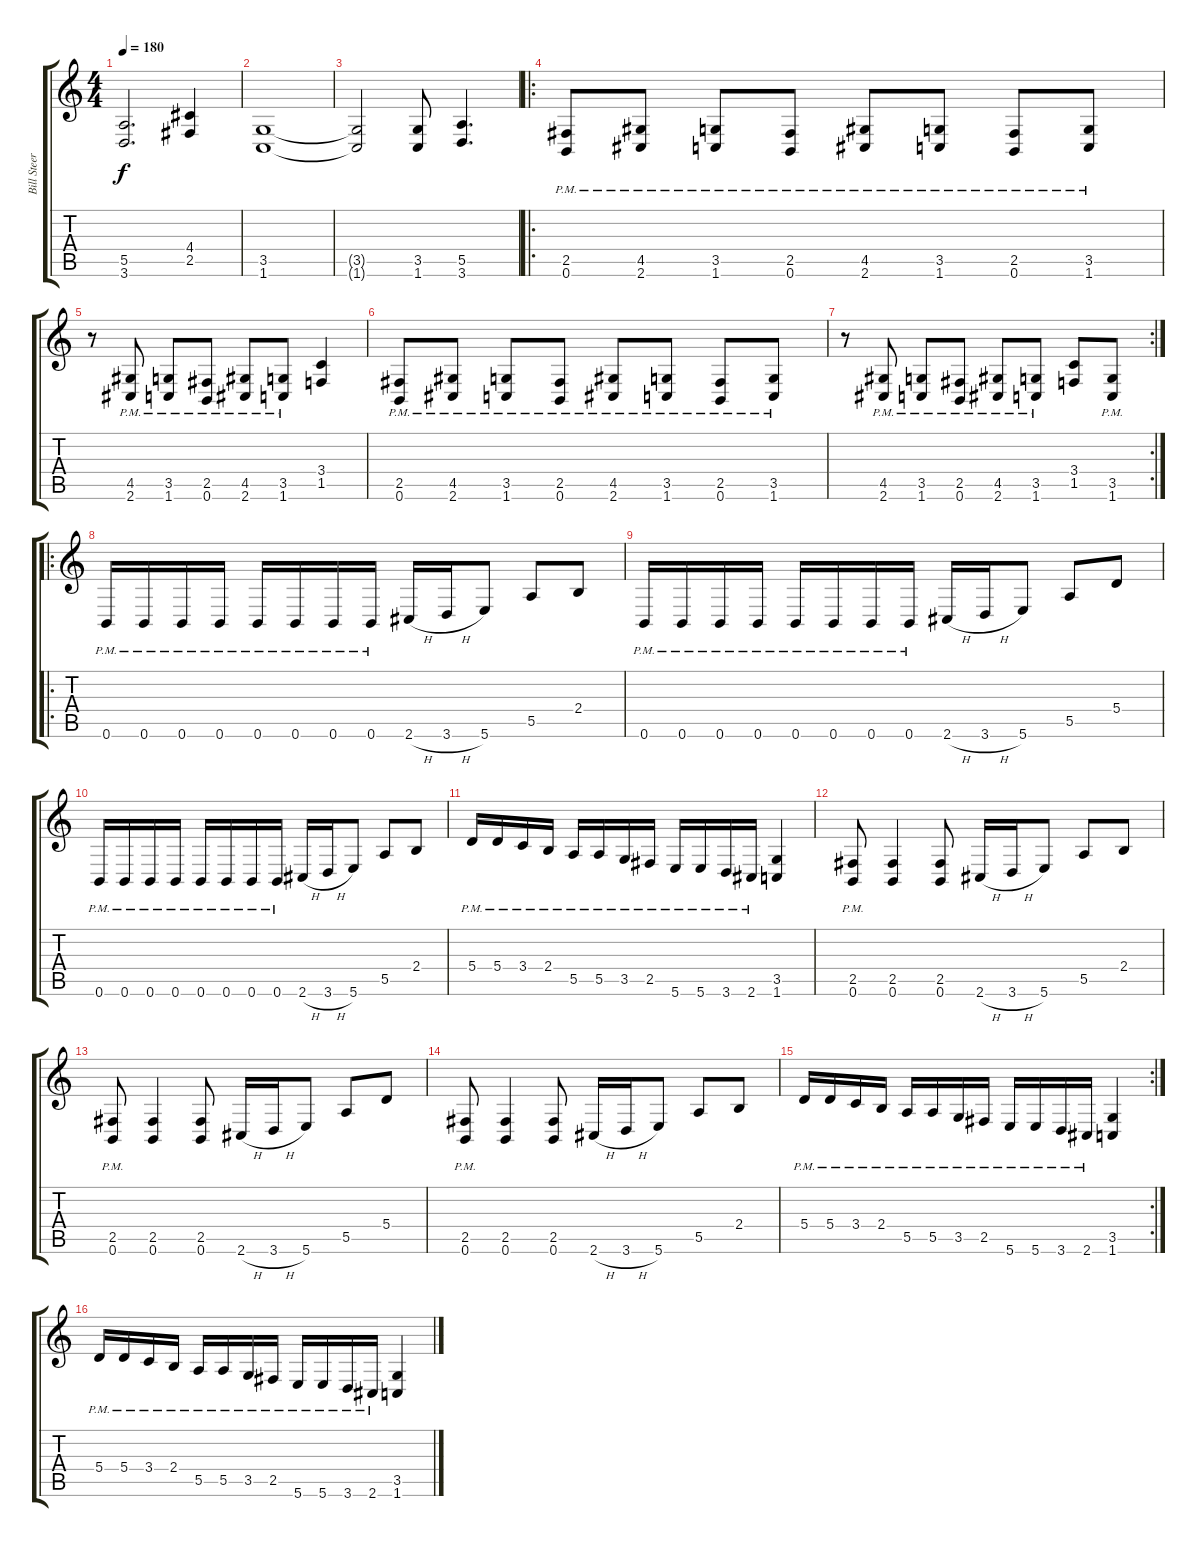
\track ("Bill Steer" "Bill Steer") {instrument distortionguitar}
\staff {score tabs}
\tuning (B3 Gb3 D3 A2 E2 B1) {hide}
\ts (4 4)
\tempo 180
\clef g2
\ks c
(5.5{t} 3.6{t}).2{d dy f} (4.4 2.5).4 |
(3.5 1.6).1 |
(3.5{t} 1.6{t}).2 (3.5 1.6).8 (5.5 3.6).4{d} |
\ro
(2.5{pm} 0.6{pm}).8 (4.5{pm} 2.6{pm}).8 (3.5{pm} 1.6{pm}).8 (2.5{pm} 0.6{pm}).8 (4.5{pm} 2.6{pm}).8 (3.5{pm} 1.6{pm}).8 (2.5{pm} 0.6{pm}).8 (3.5{pm} 1.6{pm}).8 |
r.8 (4.5{pm} 2.6{pm}).8 (3.5{pm} 1.6{pm}).8 (2.5{pm} 0.6{pm}).8 (4.5{pm} 2.6{pm}).8 (3.5{pm} 1.6{pm}).8 (3.4 1.5).4 |
(2.5{pm} 0.6{pm}).8 (4.5{pm} 2.6{pm}).8 (3.5{pm} 1.6{pm}).8 (2.5{pm} 0.6{pm}).8 (4.5{pm} 2.6{pm}).8 (3.5{pm} 1.6{pm}).8 (2.5{pm} 0.6{pm}).8 (3.5{pm} 1.6{pm}).8 |
\rc 2
r.8 (4.5{pm} 2.6{pm}).8 (3.5{pm} 1.6{pm}).8 (2.5{pm} 0.6{pm}).8 (4.5{pm} 2.6{pm}).8 (3.5{pm} 1.6{pm}).8 (3.4 1.5).8 (3.5{pm} 1.6{pm}).8 |
\ro
0.6{pm}.16 0.6{pm}.16 0.6{pm}.16 0.6{pm}.16 0.6{pm}.16 0.6{pm}.16 0.6{pm}.16 0.6{pm}.16 2.6{h}.16 3.6{h}.16 5.6.8 5.5.8 2.4.8 |
0.6{pm}.16 0.6{pm}.16 0.6{pm}.16 0.6{pm}.16 0.6{pm}.16 0.6{pm}.16 0.6{pm}.16 0.6{pm}.16 2.6{h}.16 3.6{h}.16 5.6.8 5.5.8 5.4.8 |
0.6{pm}.16 0.6{pm}.16 0.6{pm}.16 0.6{pm}.16 0.6{pm}.16 0.6{pm}.16 0.6{pm}.16 0.6{pm}.16 2.6{h}.16 3.6{h}.16 5.6.8 5.5.8 2.4.8 |
5.4{pm}.16 5.4{pm}.16 3.4{pm}.16 2.4{pm}.16 5.5{pm}.16 5.5{pm}.16 3.5{pm}.16 2.5{pm}.16 5.6{pm}.16 5.6{pm}.16 3.6{pm}.16 2.6{pm}.16 (3.5 1.6).4 |
(2.5{pm} 0.6{pm}).8 (2.5 0.6).4 (2.5 0.6).8 2.6{h}.16 3.6{h}.16 5.6.8 5.5.8 2.4.8 |
(2.5{pm} 0.6{pm}).8 (2.5 0.6).4 (2.5 0.6).8 2.6{h}.16 3.6{h}.16 5.6.8 5.5.8 5.4.8 |
(2.5{pm} 0.6{pm}).8 (2.5 0.6).4 (2.5 0.6).8 2.6{h}.16 3.6{h}.16 5.6.8 5.5.8 2.4.8 |
\rc 2
5.4{pm}.16 5.4{pm}.16 3.4{pm}.16 2.4{pm}.16 5.5{pm}.16 5.5{pm}.16 3.5{pm}.16 2.5{pm}.16 5.6{pm}.16 5.6{pm}.16 3.6{pm}.16 2.6{pm}.16 (3.5 1.6).4 |
5.4{pm}.16 5.4{pm}.16 3.4{pm}.16 2.4{pm}.16 5.5{pm}.16 5.5{pm}.16 3.5{pm}.16 2.5{pm}.16 5.6{pm}.16 5.6{pm}.16 3.6{pm}.16 2.6{pm}.16 (3.5 1.6).4
